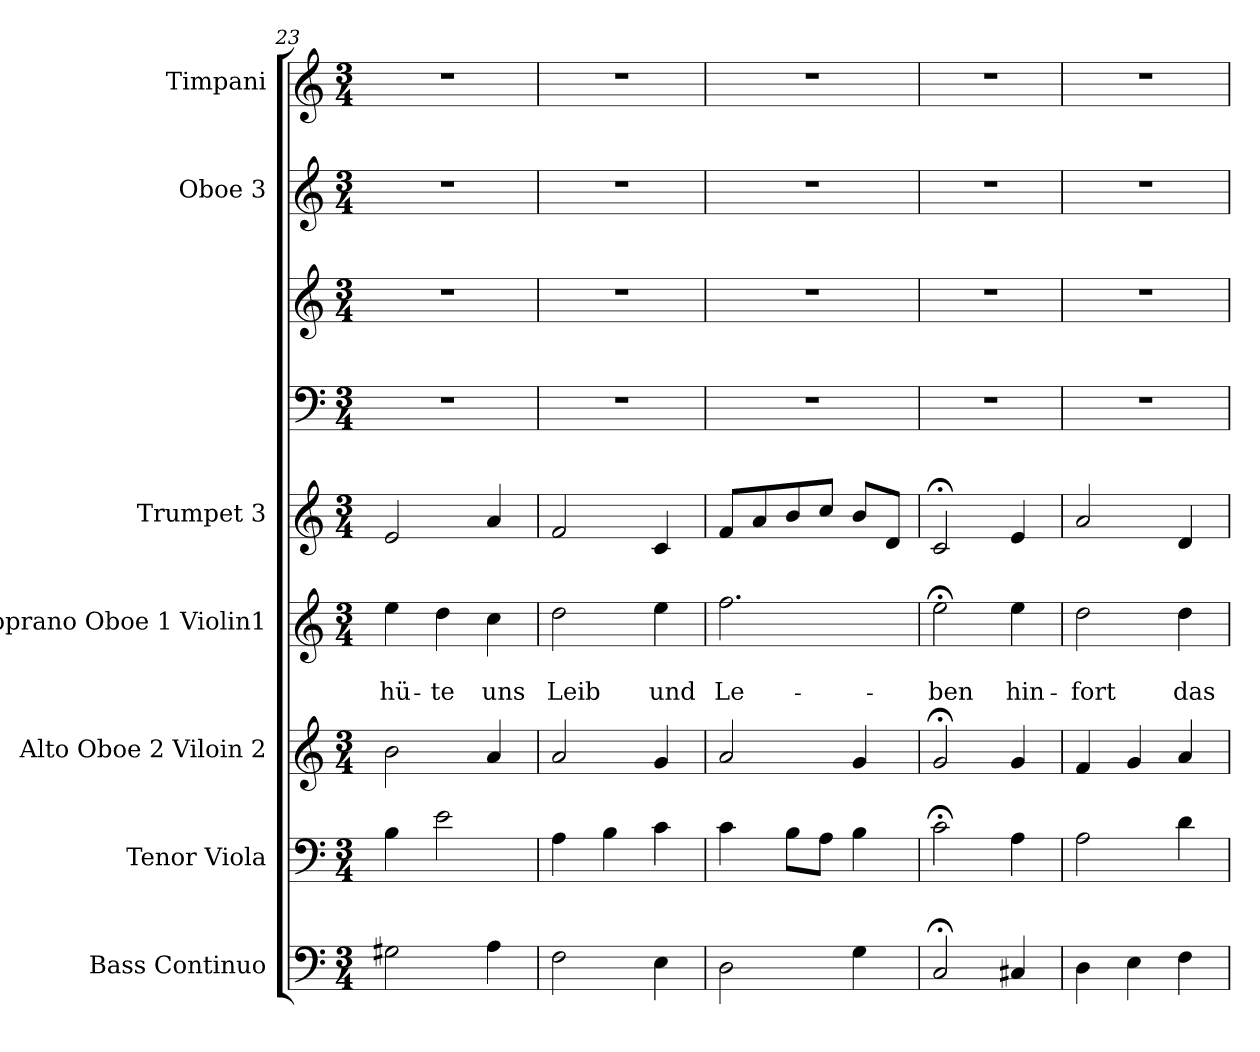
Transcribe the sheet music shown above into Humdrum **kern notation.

**kern	**kern	**kern	**kern	**text	**text	**kern	**kern	**kern	**kern	**kern
*part7	*part6	*part5	*part4	*part4	*part4	*part3	*part3	*part3	*part2	*part1
*staff9	*staff8	*staff7	*staff6	*staff6	*staff6	*staff5	*staff4	*staff3	*staff2	*staff1
*I"Bass Continuo	*I"Tenor Viola	*I"Alto Oboe 2 Viloin 2	*I"Soprano Oboe 1 Violin1	*	*	*I"Trumpet 3	*	*	*I"Oboe 3	*I"Timpani
*I'B Cont	*I'T Vla	*I'A Ob2 Vn2	*I'S Ob1 Vn1	*	*	*I'Tr 3	*	*	*I'Ob 3	*
*clefF4	*clefF4	*clefG2	*clefG2	*	*	*clefG2	*clefF4	*clefG2	*clefG2	*clefG2
*k[]	*k[]	*k[]	*k[]	*	*	*k[]	*k[]	*k[]	*k[]	*k[]
*	*	*	*	*	*	*	*	*	*	*C:
*M3/4	*M3/4	*M3/4	*M3/4	*	*	*M3/4	*M3/4	*M3/4	*M3/4	*M3/4
=23	=23	=23	=23	=23	=23	=23	=23	=23	=23	=23
2G#X\	4B\	2b\	4ee\	.	-hü-	2e/	2.r	2.r	2.r	2.r
.	2e\	.	4dd\	.	-te	.	.	.	.	.
4A\	.	4a/	4cc\	.	uns	4a/	.	.	.	.
=24	=24	=24	=24	=24	=24	=24	=24	=24	=24	=24
2F\	4A\	2a/	2dd\	.	Leib	2f/	2.r	2.r	2.r	2.r
.	4B\	.	.	.	.	.	.	.	.	.
4E\	4c\	4g/	4ee\	.	und	4c/	.	.	.	.
!!LO:PB:g=z
=25	=25	=25	=25	=25	=25	=25	=25	=25	=25	=25
2D\	4c\	2a/	2.ff\	.	Le-	8f/L	2.r	2.r	2.r	2.r
.	.	.	.	.	.	8a/	.	.	.	.
.	8B\L	.	.	.	.	8b/	.	.	.	.
.	8A\J	.	.	.	.	8cc/J	.	.	.	.
4G\	4B\	4g/	.	.	.	8b/L	.	.	.	.
.	.	.	.	.	.	8d/J	.	.	.	.
=26	=26	=26	=26	=26	=26	=26	=26	=26	=26	=26
2C;</	2c;<\	2g;</	2ee;<\	.	-ben	2c;</	2.r	2.r	2.r	2.r
4C#X/	4A\	4g/	4ee\	.	hin-	4e/	.	.	.	.
=27	=27	=27	=27	=27	=27	=27	=27	=27	=27	=27
4D\	2A\	4f/	2dd\	.	-fort	2a/	2.r	2.r	2.r	2.r
4E\	.	4g/	.	.	.	.	.	.	.	.
4F\	4d\	4a/	4dd\	.	das	4d/	.	.	.	.
=	=	=	=	=	=	=	=	=	=	=
*-	*-	*-	*-	*-	*-	*-	*-	*-	*-	*-
